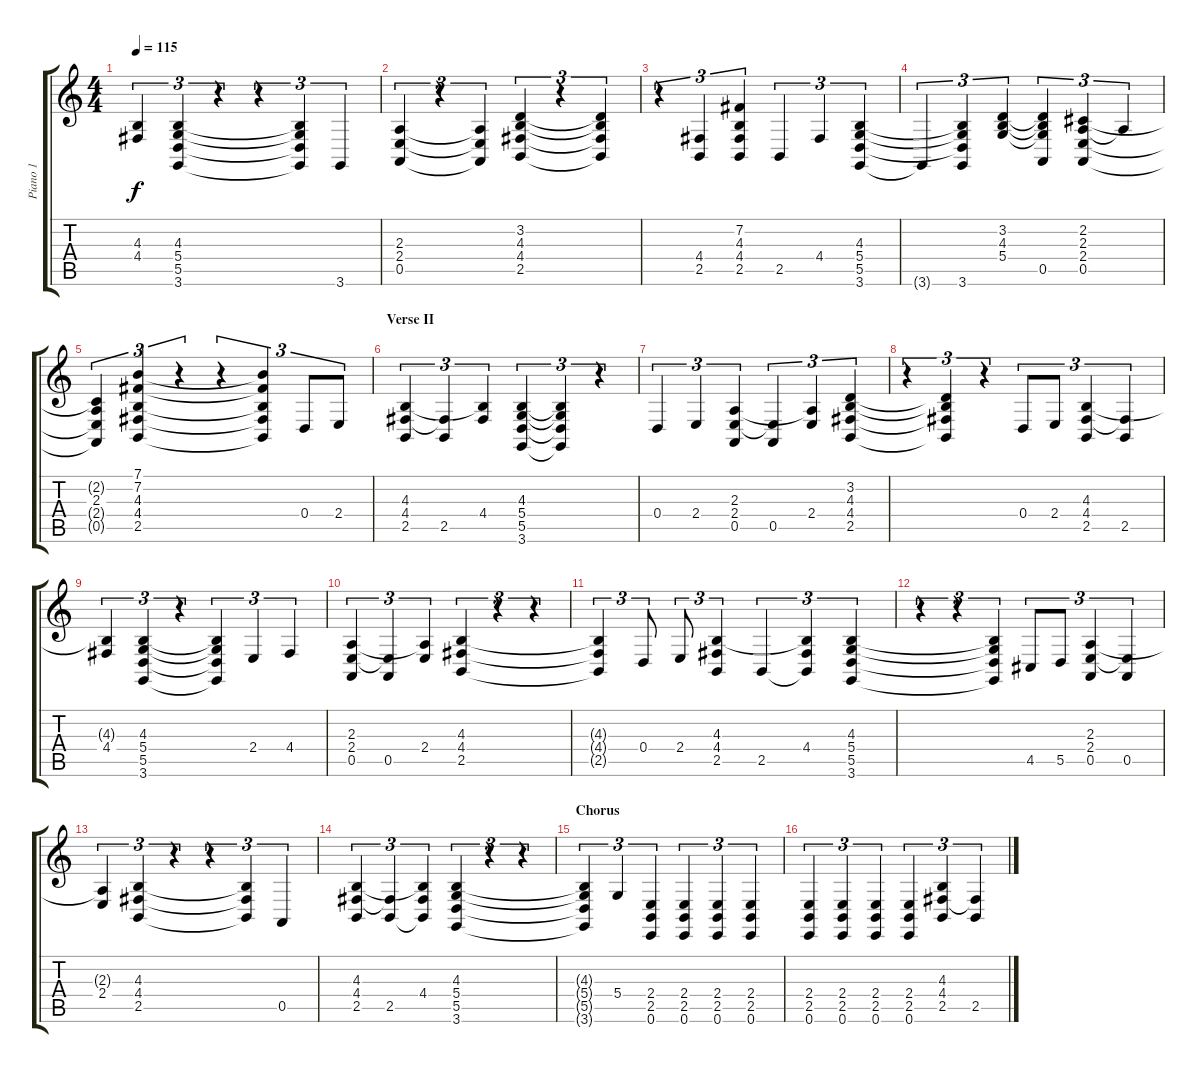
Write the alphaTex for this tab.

\track ("Piano 1" "Piano 1") {instrument brightacousticpiano}
\staff {score tabs}
\tuning (E4 B3 G3 D3 A2 E2) {hide}
\ts (4 4)
\tempo 115
\clef g2
\ks c
(4.3{t} 4.4).4{tu (3 2) dy f} (4.3 5.4 5.5 3.6).4{tu (3 2)} r.4{tu (3 2)} r.4{tu (3 2)} (4.3{t} 5.4{t} 5.5{t} 3.6{t}).4{tu (3 2)} 3.6.4{tu (3 2)} |
(2.3 2.4 0.5).4{tu (3 2)} r.4{tu (3 2)} (2.3{t} 2.4{t} 0.5{t}).4{tu (3 2)} (3.2 4.3 4.4 2.5).4{tu (3 2)} r.4{tu (3 2)} (3.2{t} 4.3{t} 4.4{t} 2.5{t}).4{tu (3 2)} |
r.4{tu (3 2)} (4.4 2.5).4{tu (3 2)} (7.2 4.3 4.4 2.5).4{tu (3 2)} 2.5.4{tu (3 2)} 4.4.4{tu (3 2)} (4.3 5.4 5.5 3.6).4{tu (3 2)} |
3.6{t}.4{tu (3 2)} (4.3{t} 5.4{t} 5.5{t} 3.6).4{tu (3 2)} (3.2 4.3 5.4).4{tu (3 2)} (3.2{t} 4.3{t} 5.4{t} 0.5).4{tu (3 2)} (2.2 2.3 2.4 0.5).4{tu (3 2)} 2.3{t}.4{tu (3 2)} |
(2.2{t} 2.3 2.4{t} 0.5{t}).4{tu (3 2)} (7.1 7.2 4.3 4.4 2.5).4{tu (3 2)} r.4{tu (3 2)} r.4{tu (3 2)} (7.1{t} 7.2{t} 4.3{t} 4.4{t} 2.5{t}).4{tu (3 2)} 0.4.8{tu (3 2)} 2.4.8{tu (3 2)} |
\section ("" "Verse II")
(4.3 4.4 2.5).4{tu (3 2)} (4.4{t} 2.5).4{tu (3 2)} (4.3{t} 4.4).4{tu (3 2)} (4.3 5.4 5.5 3.6).4{tu (3 2)} (4.3{t} 5.4{t} 5.5{t} 3.6{t}).4{tu (3 2)} r.4{tu (3 2)} |
0.4.4{tu (3 2)} 2.4.4{tu (3 2)} (2.3 2.4 0.5).4{tu (3 2)} (2.4{t} 0.5).4{tu (3 2)} (2.3{t} 2.4).4{tu (3 2)} (3.2 4.3 4.4 2.5).4{tu (3 2)} |
r.4{tu (3 2)} (3.2{t} 4.3{t} 4.4{t} 2.5{t}).4{tu (3 2)} r.4{tu (3 2)} 0.4.8{tu (3 2)} 2.4.8{tu (3 2)} (4.3 4.4 2.5).4{tu (3 2)} (4.4{t} 2.5).4{tu (3 2)} |
(4.3{t} 4.4).4{tu (3 2)} (4.3 5.4 5.5 3.6).4{tu (3 2)} r.4{tu (3 2)} (4.3{t} 5.4{t} 5.5{t} 3.6{t}).4{tu (3 2)} 2.4.4{tu (3 2)} 4.4.4{tu (3 2)} |
(2.3 2.4 0.5).4{tu (3 2)} (2.4{t} 0.5).4{tu (3 2)} (2.3{t} 2.4).4{tu (3 2)} (4.3 4.4 2.5).4{tu (3 2)} r.4{tu (3 2)} r.4{tu (3 2)} |
(4.3{t} 4.4{t} 2.5{t}).4{tu (3 2)} 0.4.8{tu (3 2)} 2.4.8{tu (3 2)} (4.3 4.4 2.5).4{tu (3 2)} 2.5.4{tu (3 2)} (4.3{t} 4.4 2.5{t}).4{tu (3 2)} (4.3 5.4 5.5 3.6).4{tu (3 2)} |
r.4{tu (3 2)} r.4{tu (3 2)} (4.3{t} 5.4{t} 5.5{t} 3.6{t}).4{tu (3 2)} 4.5.8{tu (3 2)} 5.5.8{tu (3 2)} (2.3 2.4 0.5).4{tu (3 2)} (2.4{t} 0.5).4{tu (3 2)} |
(2.3{t} 2.4).4{tu (3 2)} (4.3 4.4 2.5).4{tu (3 2)} r.4{tu (3 2)} r.4{tu (3 2)} (4.3{t} 4.4{t} 2.5{t}).4{tu (3 2)} 0.5.4{tu (3 2)} |
(4.3 4.4 2.5).4{tu (3 2)} (4.4{t} 2.5).4{tu (3 2)} (4.3{t} 4.4 2.5{t}).4{tu (3 2)} (4.3 5.4 5.5 3.6).4{tu (3 2)} r.4{tu (3 2)} r.4{tu (3 2)} |
\section ("" "Chorus")
(4.3{t} 5.4{t} 5.5{t} 3.6{t}).4{tu (3 2)} 5.4.4{tu (3 2)} (2.4 2.5 0.6).4{tu (3 2) volume 2} (2.4 2.5 0.6).4{tu (3 2) volume 16} (2.4 2.5 0.6).4{tu (3 2)} (2.4 2.5 0.6).4{tu (3 2)} |
(2.4 2.5 0.6).4{tu (3 2)} (2.4 2.5 0.6).4{tu (3 2)} (2.4 2.5 0.6).4{tu (3 2)} (2.4 2.5 0.6).4{tu (3 2)} (4.3 4.4 2.5).4{tu (3 2)} (4.4{t} 2.5).4{tu (3 2)}
